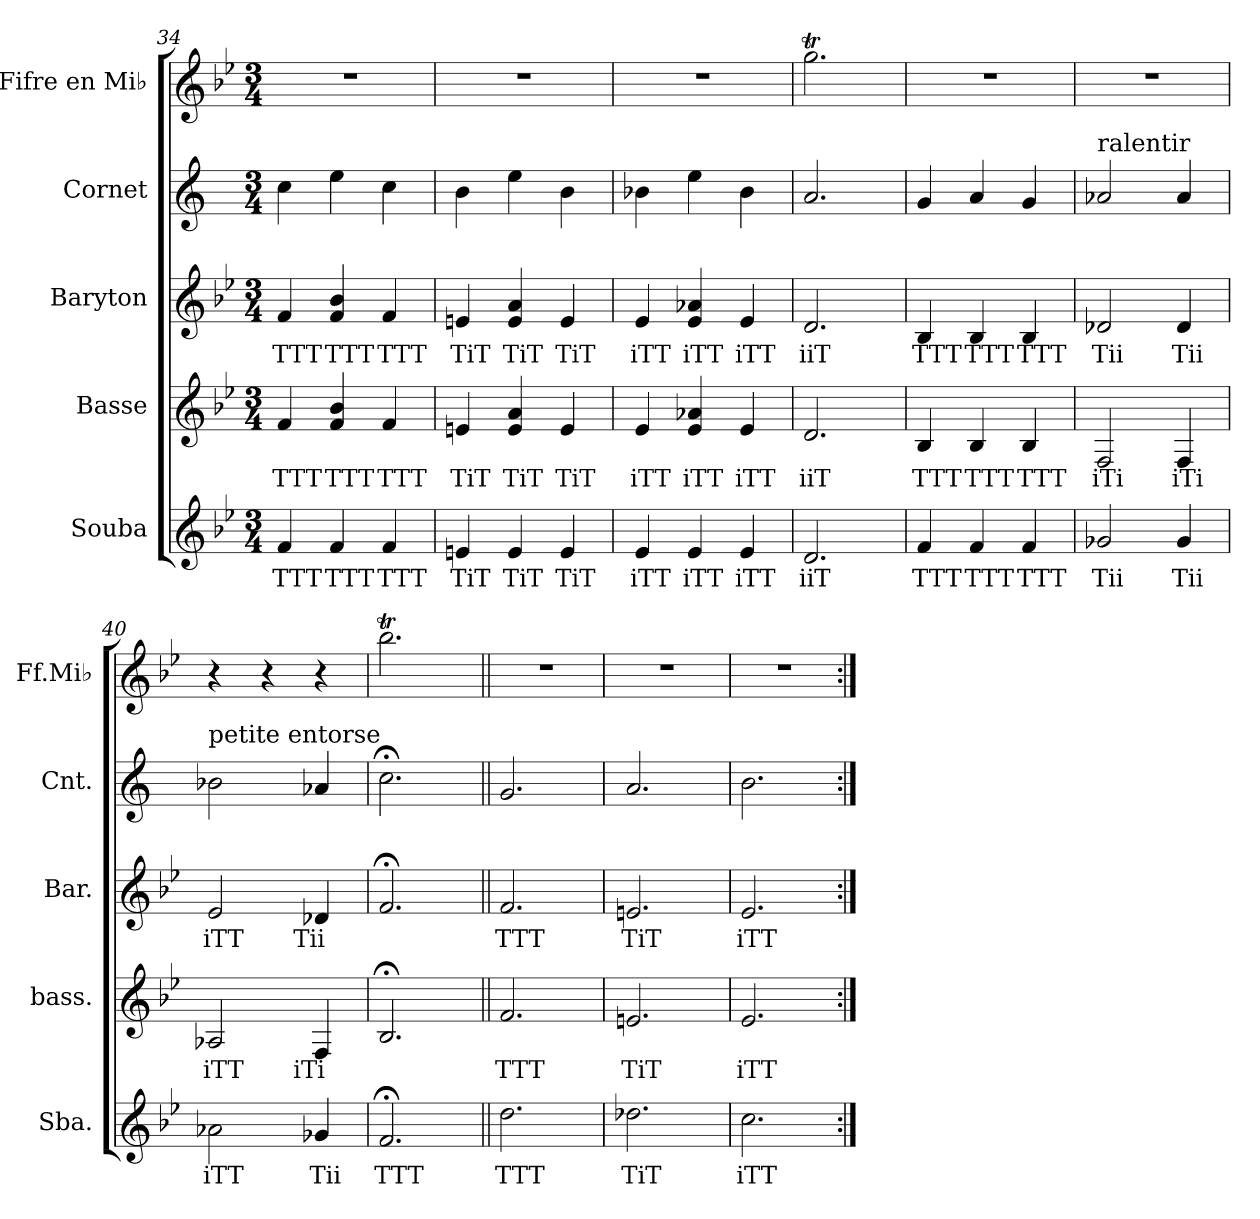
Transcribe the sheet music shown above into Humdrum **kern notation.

**kern	**text	**kern	**text	**kern	**text	**kern	**kern
*part5	*part5	*part4	*part4	*part3	*part3	*part2	*part1
*staff5	*staff5	*staff4	*staff4	*staff3	*staff3	*staff2	*staff1
*I"Souba	*	*I"Basse	*	*I"Baryton	*	*I"Cornet	*I"Fifre en Mi♭
*I'Sba.	*	*I'bass.	*	*I'Bar.	*	*I'Cnt.	*I'Ff.Mi♭
*clefG2	*	*clefG2	*	*clefG2	*	*clefG2	*clefG2
*ITrd15c26	*	*ITrd8c14	*	*ITrd8c14	*	*ITrd1c2	*ITrd-9c-15
*k[b-e-]	*	*k[b-e-]	*	*k[b-e-]	*	*k[b-e-]	*k[b-e-]
*M3/4	*	*M3/4	*	*M3/4	*	*M3/4	*M3/4
*MM160	*	*MM160	*	*MM160	*	*MM160	*MM160
=34	=34	=34	=34	=34	=34	=34	=34
!	!LO:LY:b	!	!LO:LY:b	!	!LO:LY:b	!	!
4FF/	TTT	4F/	TTT	4F/	TTT	4b-\	2.r
!	!LO:LY:b	!	!LO:LY:b	!	!LO:LY:b	!	!
4FF/	TTT	4F/ 4B-/	TTT	4F/ 4B-/	TTT	4dd\	.
!	!LO:LY:b	!	!LO:LY:b	!	!LO:LY:b	!	!
4FF/	TTT	4F/	TTT	4F/	TTT	4b-\	.
=35	=35	=35	=35	=35	=35	=35	=35
!	!LO:LY:b	!	!LO:LY:b	!	!LO:LY:b	!	!
4EEn/	TiT	4En/	TiT	4En/	TiT	4a\	2.r
!	!LO:LY:b	!	!LO:LY:b	!	!LO:LY:b	!	!
4EE/	TiT	4E/ 4A/	TiT	4E/ 4A/	TiT	4dd\	.
!	!LO:LY:b	!	!LO:LY:b	!	!LO:LY:b	!	!
4EE/	TiT	4E/	TiT	4E/	TiT	4a\	.
!!LO:LB:g=z
=36	=36	=36	=36	=36	=36	=36	=36
!	!LO:LY:b	!	!LO:LY:b	!	!LO:LY:b	!	!
4EE-/	iTT	4E-/	iTT	4E-/	iTT	4a-X\	2.r
!	!LO:LY:b	!	!LO:LY:b	!	!LO:LY:b	!	!
4EE-/	iTT	4E-/ 4A-X/	iTT	4E-/ 4A-X/	iTT	4dd\	.
!	!LO:LY:b	!	!LO:LY:b	!	!LO:LY:b	!	!
4EE-/	iTT	4E-/	iTT	4E-/	iTT	4a-\	.
=37	=37	=37	=37	=37	=37	=37	=37
!	!LO:LY:b	!	!LO:LY:b	!	!LO:LY:b	!	!
2.DD/	iiT	2.D/	iiT	2.D/	iiT	2.g/	2.gggT<\
=38	=38	=38	=38	=38	=38	=38	=38
!	!LO:LY:b	!	!LO:LY:b	!	!LO:LY:b	!	!
4FF/	TTT	4BB-/	TTT	4BB-/	TTT	4f/	2.r
!	!LO:LY:b	!	!LO:LY:b	!	!LO:LY:b	!	!
4FF/	TTT	4BB-/	TTT	4BB-/	TTT	4g/	.
!	!LO:LY:b	!	!LO:LY:b	!	!LO:LY:b	!	!
4FF/	TTT	4BB-/	TTT	4BB-/	TTT	4f/	.
=39	=39	=39	=39	=39	=39	=39	=39
*	*	*	*	*	*	*	*MM120
!	!	!	!	!	!	!LO:TX:a:t=ralentir	!
!	!LO:LY:b	!	!LO:LY:b	!	!LO:LY:b	!	!
2GG-X/	Tii	2FF/	iTi	2D-X/	Tii	2g-X/	2.r
!	!LO:LY:b	!	!LO:LY:b	!	!LO:LY:b	!	!
4GG-/	Tii	4FF/	iTi	4D-/	Tii	4g-/	.
=40	=40	=40	=40	=40	=40	=40	=40
!	!	!	!	!	!	!LO:TX:a:t=petite entorse	!
!	!LO:LY:b	!	!LO:LY:b	!	!LO:LY:b	!	!
2AA-X\	iTT	2AA-X/	iTT	2E-/	iTT	2a-X\	4r
.	.	.	.	.	.	.	4r
!	!LO:LY:b	!	!LO:LY:b	!	!LO:LY:b	!	!
4GG-X/	Tii	4FF/	iTi	4D-X/	Tii	4g-X/	4r
=40X1	=40X1	=40X1	=40X1	=40X1	=40X1	=40X1	=40X1
!	!LO:LY:b	!	!	!	!	!	!
2.FF;</	TTT	2.BB-;</	.	2.F;</	.	2.b-;<\	2.bbb-T<\
=41||	=41||	=41||	=41||	=41||	=41||	=41||	=41||
*	*	*	*	*	*	*	*MM150
!	!LO:LY:b	!	!LO:LY:b	!	!LO:LY:b	!	!
2.D\	TTT	2.F/	TTT	2.F/	TTT	2.f/	2.r
=42	=42	=42	=42	=42	=42	=42	=42
!	!LO:LY:b	!	!LO:LY:b	!	!LO:LY:b	!	!
2.D-X\	TiT	2.En/	TiT	2.En/	TiT	2.g/	2.r
!!LO:PB:g=z
=43	=43	=43	=43	=43	=43	=43	=43
!	!LO:LY:b	!	!LO:LY:b	!	!LO:LY:b	!	!
2.C\	iTT	2.E-/	iTT	2.E-/	iTT	2.a\	2.r
=:|!	=:|!	=:|!	=:|!	=:|!	=:|!	=:|!	=:|!
*-	*-	*-	*-	*-	*-	*-	*-
